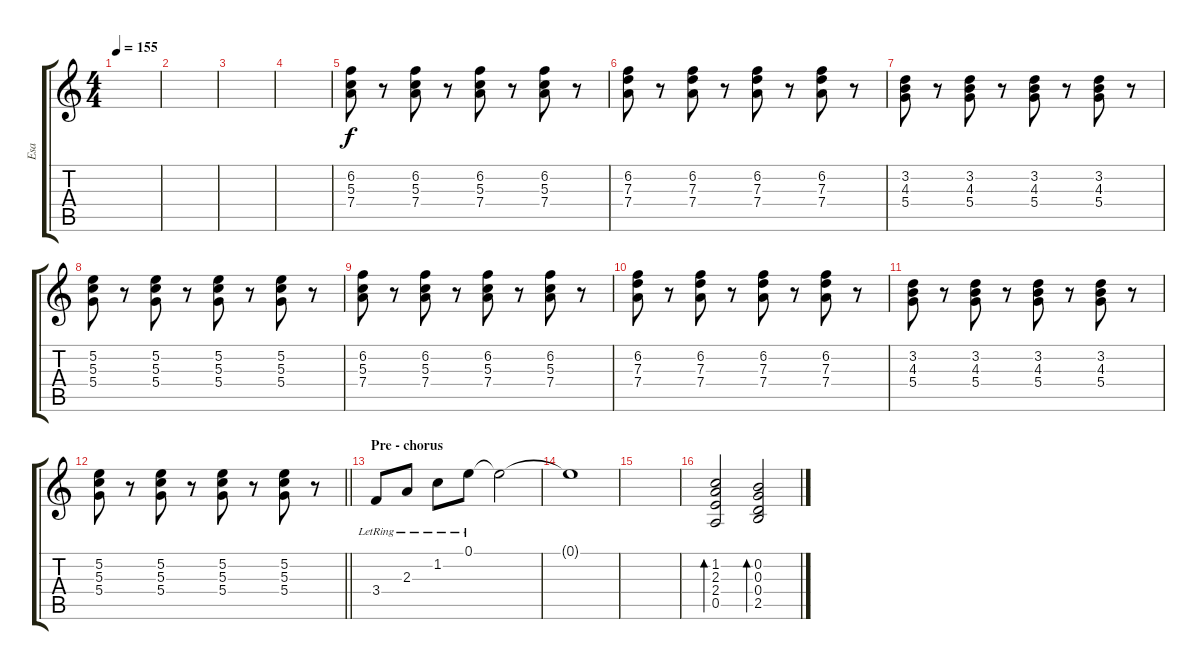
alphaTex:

\track ("Esa" "Esa") {instrument electricguitarclean}
\staff {score tabs}
\tuning (E4 B3 G3 D3 A2 E2) {hide}
\ts (4 4)
\tempo 155
\clef g2
\ks c
|
|
|
|
(6.2 5.3 7.4).8 r.8 (6.2 5.3 7.4).8 r.8 (6.2 5.3 7.4).8 r.8 (6.2 5.3 7.4).8 r.8 |
(6.2 7.3 7.4).8 r.8 (6.2 7.3 7.4).8 r.8 (6.2 7.3 7.4).8 r.8 (6.2 7.3 7.4).8 r.8 |
(3.2 4.3 5.4).8 r.8 (3.2 4.3 5.4).8 r.8 (3.2 4.3 5.4).8 r.8 (3.2 4.3 5.4).8 r.8 |
(5.2 5.3 5.4).8 r.8 (5.2 5.3 5.4).8 r.8 (5.2 5.3 5.4).8 r.8 (5.2 5.3 5.4).8 r.8 |
(6.2 5.3 7.4).8 r.8 (6.2 5.3 7.4).8 r.8 (6.2 5.3 7.4).8 r.8 (6.2 5.3 7.4).8 r.8 |
(6.2 7.3 7.4).8 r.8 (6.2 7.3 7.4).8 r.8 (6.2 7.3 7.4).8 r.8 (6.2 7.3 7.4).8 r.8 |
(3.2 4.3 5.4).8 r.8 (3.2 4.3 5.4).8 r.8 (3.2 4.3 5.4).8 r.8 (3.2 4.3 5.4).8 r.8 |
\barLineRight lightlight
(5.2 5.3 5.4).8 r.8 (5.2 5.3 5.4).8 r.8 (5.2 5.3 5.4).8 r.8 (5.2 5.3 5.4).8 r.8 |
\section ("" "Pre - chorus")
3.4{lr}.8{volume 10} 2.3{lr}.8 1.2{lr}.8 0.1{lr}.8 0.1{t}.2 |
0.1{t}.1 |
|
(1.2 2.3 2.4 0.5).2{bd 480} (0.2 0.3 0.4 2.5).2{bd 480}
